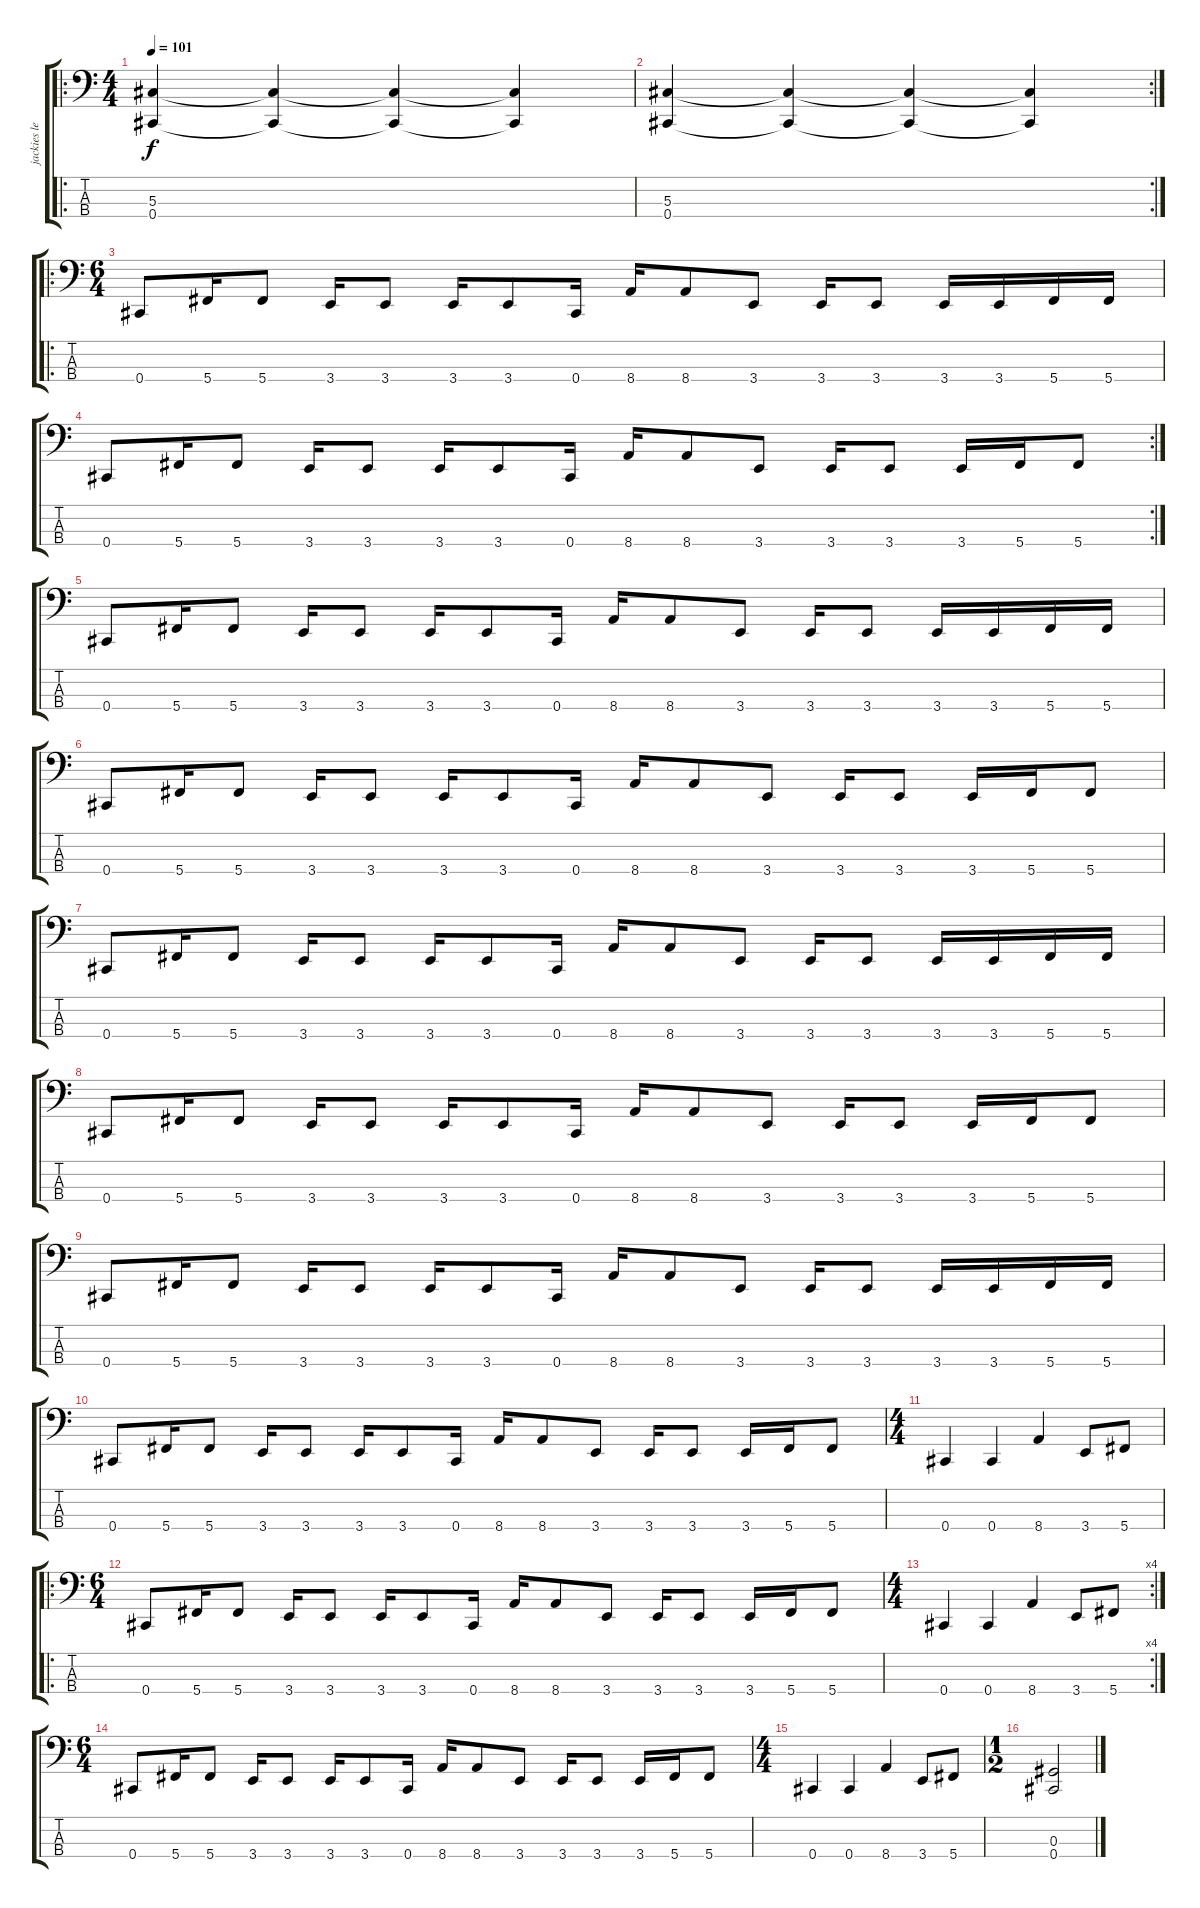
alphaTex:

\track ("jackies left" "jackies le") {instrument electricbassfinger}
\staff {score tabs}
\tuning (Gb2 Db2 Ab1 Db1) {hide}
\ro
\ts (4 4)
\tempo 101
\clef f4
\ks c
(5.3 0.4).4{dy f} (5.3{t} 0.4{t}).4 (5.3{t} 0.4{t}).4 (5.3{t} 0.4{t}).4 |
\rc 2
(5.3 0.4).4 (5.3{t} 0.4{t}).4 (5.3{t} 0.4{t}).4 (5.3{t} 0.4{t}).4 |
\ro
\ts (6 4)
0.4.8{instrument electricbassfinger} 5.4.16 5.4.8 3.4.16 3.4.8 3.4.16 3.4.8 0.4.16 8.4.16 8.4.8 3.4.8 3.4.16 3.4.8 3.4.16 3.4.16 5.4.16 5.4.16 |
\rc 2
0.4.8 5.4.16 5.4.8 3.4.16 3.4.8 3.4.16 3.4.8 0.4.16 8.4.16 8.4.8 3.4.8 3.4.16 3.4.8 3.4.16 5.4.16 5.4.8 |
0.4.8 5.4.16 5.4.8 3.4.16 3.4.8 3.4.16 3.4.8 0.4.16 8.4.16 8.4.8 3.4.8 3.4.16 3.4.8 3.4.16 3.4.16 5.4.16 5.4.16 |
0.4.8 5.4.16 5.4.8 3.4.16 3.4.8 3.4.16 3.4.8 0.4.16 8.4.16 8.4.8 3.4.8 3.4.16 3.4.8 3.4.16 5.4.16 5.4.8 |
0.4.8 5.4.16 5.4.8 3.4.16 3.4.8 3.4.16 3.4.8 0.4.16 8.4.16 8.4.8 3.4.8 3.4.16 3.4.8 3.4.16 3.4.16 5.4.16 5.4.16 |
0.4.8 5.4.16 5.4.8 3.4.16 3.4.8 3.4.16 3.4.8 0.4.16 8.4.16 8.4.8 3.4.8 3.4.16 3.4.8 3.4.16 5.4.16 5.4.8 |
0.4.8 5.4.16 5.4.8 3.4.16 3.4.8 3.4.16 3.4.8 0.4.16 8.4.16 8.4.8 3.4.8 3.4.16 3.4.8 3.4.16 3.4.16 5.4.16 5.4.16 |
0.4.8{instrument electricbassfinger} 5.4.16 5.4.8 3.4.16 3.4.8 3.4.16 3.4.8 0.4.16 8.4.16 8.4.8 3.4.8 3.4.16 3.4.8 3.4.16 5.4.16 5.4.8 |
\ts (4 4)
0.4.4{instrument slapbass1} 0.4.4 8.4.4 3.4.8 5.4.8 |
\ro
\ts (6 4)
0.4.8{instrument electricbassfinger} 5.4.16 5.4.8 3.4.16 3.4.8 3.4.16 3.4.8 0.4.16 8.4.16 8.4.8 3.4.8 3.4.16 3.4.8 3.4.16 5.4.16 5.4.8 |
\rc 4
\ts (4 4)
0.4.4{instrument slapbass1} 0.4.4 8.4.4 3.4.8 5.4.8 |
\ts (6 4)
0.4.8{instrument electricbassfinger} 5.4.16 5.4.8 3.4.16 3.4.8 3.4.16 3.4.8 0.4.16 8.4.16 8.4.8 3.4.8 3.4.16 3.4.8 3.4.16 5.4.16 5.4.8 |
\ts (4 4)
0.4.4{instrument slapbass1} 0.4.4 8.4.4 3.4.8 5.4.8 |
\ts (1 2)
(0.3 0.4).2
